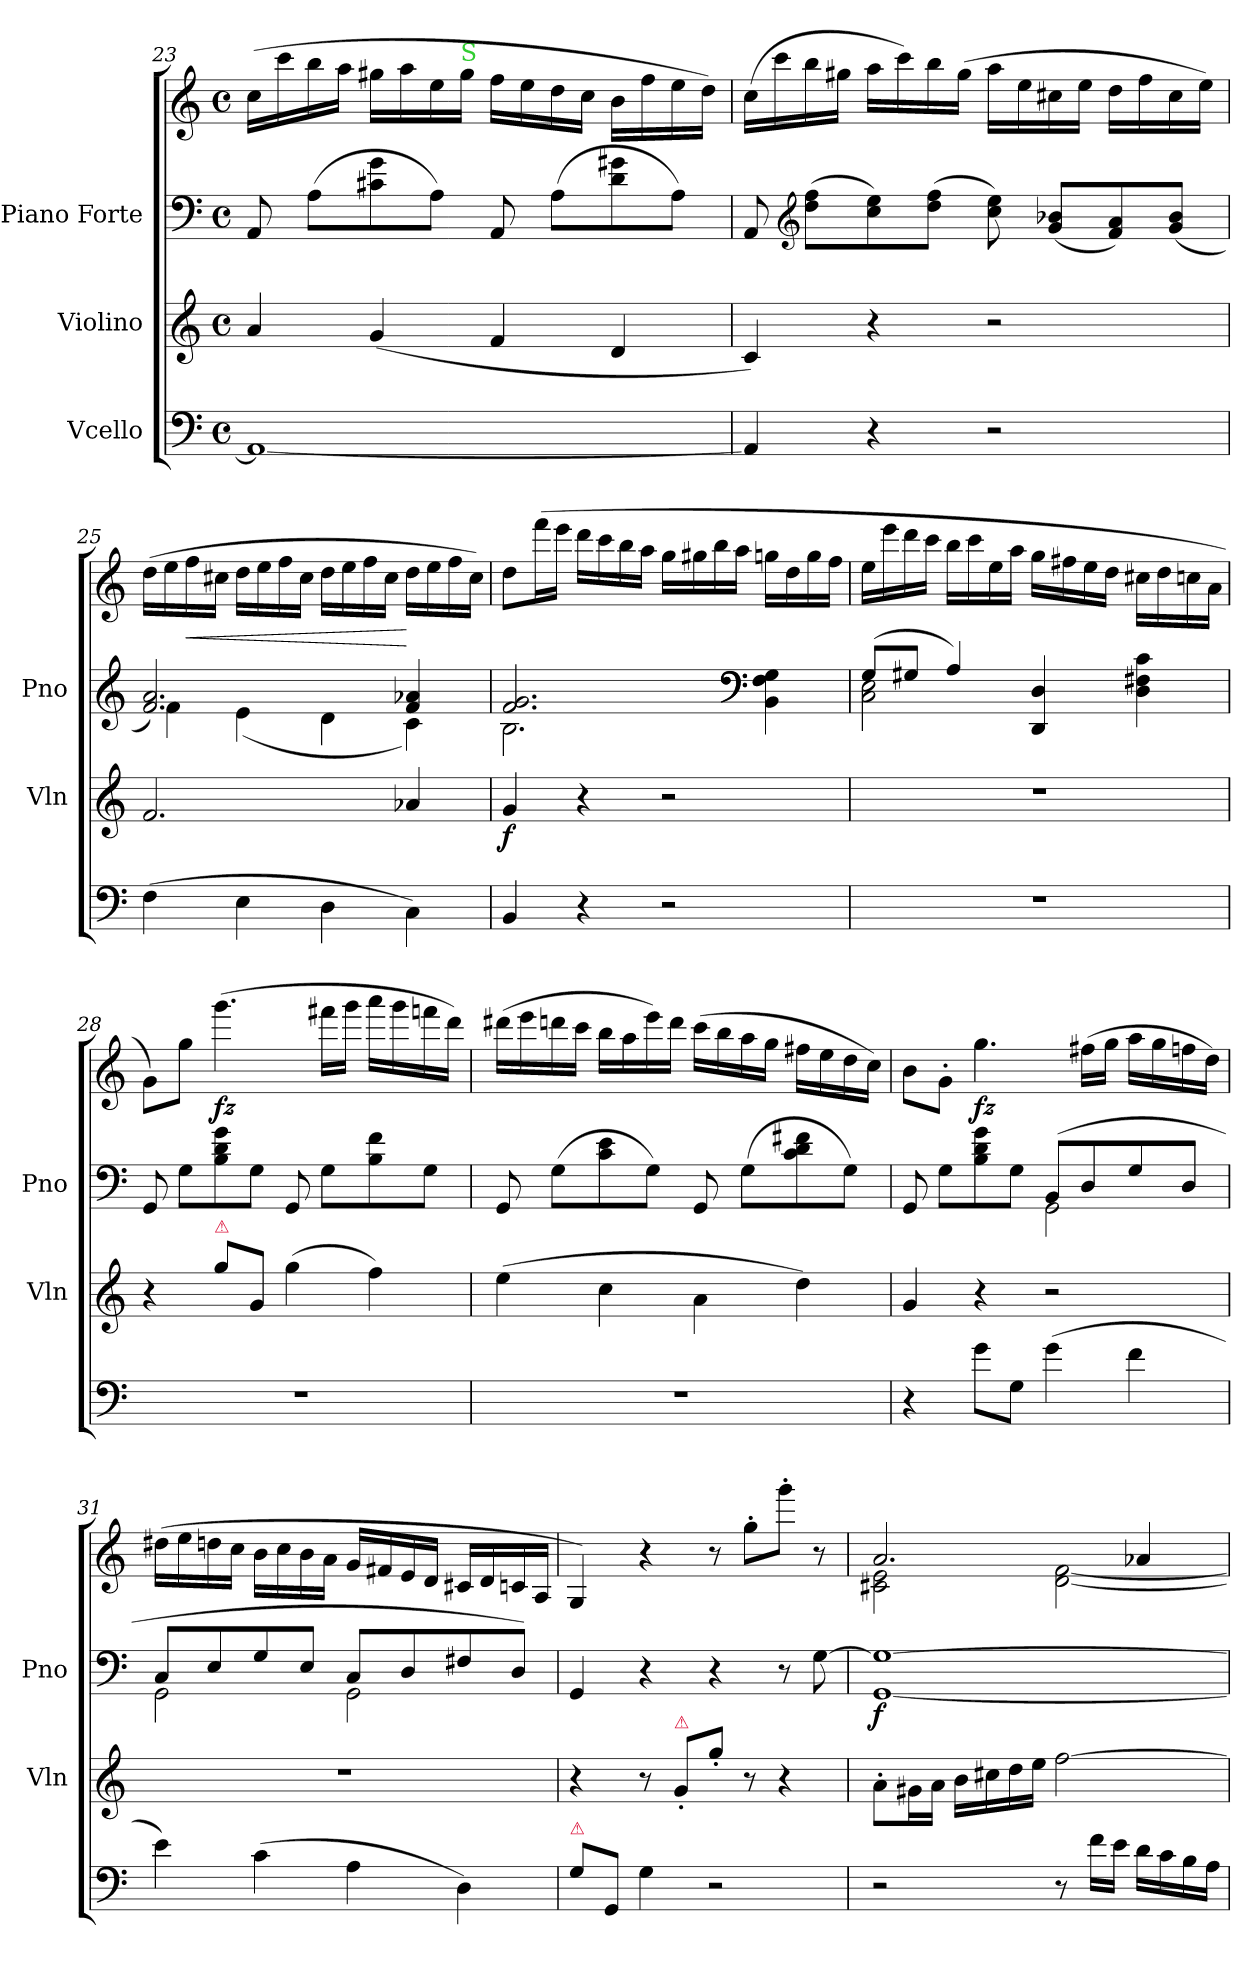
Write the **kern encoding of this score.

**kern	**kern	**dynam	**kern	**kern	**dynam
*part3	*part2	*part2	*part1	*part1	*part1
*staff4	*staff3	*staff3	*staff2	*staff1	*staff1/2
*I"Vcello	*I"Violino	*	*I"Piano Forte	*	*
*	*I'Vln	*	*I'Pno	*	*
*clefF4	*clefG2	*	*clefF4	*clefG2	*
*k[]	*k[]	*	*k[]	*k[]	*
*a:	*a:	*	*a:	*a:	*
*M4/4	*M4/4	*	*M4/4	*M4/4	*
*met(c)	*met(c)	*	*met(c)	*met(c)	*
=23	=23	=23	=23	=23	=23
1AA_	4a/	.	8AA/	(16cc\LL	.
.	.	.	.	16ccc\	.
.	.	.	(8A\L	16bb\	.
.	.	.	.	16aa\JJ	.
.	(>4g/	.	8c#X\ 8g\	16gg#X\LL	.
.	.	.	.	16aa\	.
.	.	.	8A\J)	16ee\	.
!	!	!	!	!LO:TX:a:color=limegreen:t=S	!
.	.	.	.	16gg#\JJ	.
.	4f/	.	8AA/	16ff\LL	.
.	.	.	.	16ee\	.
.	.	.	(8A\L	16dd\	.
.	.	.	.	16cc\JJ	.
.	4d/	.	8d\ 8g#X\	16b\LL	.
.	.	.	.	16ff\	.
.	.	.	8A\J)	16ee\	.
.	.	.	.	16dd\JJ)	.
=24	=24	=24	=24	=24	=24
4AA/]	4c/)	.	8AA/	(16cc\LL	.
.	.	.	.	16ccc\	.
*	*	*	*clefG2	*	*
.	.	.	(8dd\ 8ff\L	16bb\	.
.	.	.	.	16gg#X\JJ	.
4r	4r	.	8cc\ 8ee\)	16aa\LL	.
.	.	.	.	16ccc\)	.
.	.	.	(8dd\ 8ff\J	16bb\	.
.	.	.	.	(16gg#\JJ	.
2r	2r	.	8cc\ 8ee\)	16aa\LL	.
.	.	.	.	16ee\	.
.	.	.	(8g/ 8b-X/L	16cc#X\	.
.	.	.	.	16ee\JJ	.
.	.	.	8f/ 8a/)	16dd\LL	.
.	.	.	.	16ff\	.
.	.	.	(8g/ 8b-/J	16cc#\	.
.	.	.	.	16ee\JJ)	.
=25	=25	=25	=25	=25	=25
*	*	*	*^	*	*
(4F\	2.f/	.	2.f/ 2.a/)	4f\	(16dd\LL	.
.	.	.	.	.	16ee\	.
.	.	.	.	.	16ff\	<
.	.	.	.	.	16cc#X\JJ	.
4E\	.	.	.	(>4e\	16dd\LL	.
.	.	.	.	.	16ee\	.
.	.	.	.	.	16ff\	.
.	.	.	.	.	16cc#\JJ	.
4D\	.	.	.	4d\	16dd\LL	.
.	.	.	.	.	16ee\	.
.	.	.	.	.	16ff\	.
.	.	.	.	.	16cc#\JJ	.
4C\)	4a-X/	.	4f/ 4a-X/	4c\)	16dd\LL	[
.	.	.	.	.	16ee\	.
.	.	.	.	.	16ff\	.
.	.	.	.	.	16cc#\JJ)	.
=26	=26	=26	=26	=26	=26	=26
4BB/	4g/	f	2.f/ 2.g/	2.B\	8dd\L	.
.	.	.	.	.	(16fff\L	.
.	.	.	.	.	16eee\JJ	.
4r	4r	.	.	.	16ddd\LL	.
.	.	.	.	.	16ccc\	.
.	.	.	.	.	16bb\	.
.	.	.	.	.	16aa\JJ	.
2r	2r	.	.	.	16gg\LL	.
.	.	.	.	.	16gg#X\	.
.	.	.	.	.	16bb\	.
.	.	.	.	.	16aa\JJ	.
*	*	*	*clefF4	*	*	*
.	.	.	4BB\ 4F\ 4G\	4ryy	16ggn\LL	.
.	.	.	.	.	16dd\	.
.	.	.	.	.	16gg\	.
.	.	.	.	.	16ff\JJ	.
=27	=27	=27	=27	=27	=27	=27
1r	1r	.	(8G/L	2C\ 2E\	16ee\LL	.
.	.	.	.	.	16eee\	.
.	.	.	8G#X/J	.	16ddd\	.
.	.	.	.	.	16ccc\JJ	.
.	.	.	4A/)	.	16bb\LL	.
.	.	.	.	.	16ccc\	.
.	.	.	.	.	16ee\	.
.	.	.	.	.	16aa\JJ	.
.	.	.	4DD/ 4D/	2ryy	16gg\LL	.
.	.	.	.	.	16ff#X\	.
.	.	.	.	.	16ee\	.
.	.	.	.	.	16dd\JJ	.
.	.	.	4D\ 4F#X\ 4c\	.	16cc#X\LL	.
.	.	.	.	.	16dd\	.
.	.	.	.	.	16ccn\	.
.	.	.	.	.	16a\JJ	.
*	*	*	*v	*v	*	*
=28	=28	=28	=28	=28	=28
1r	4r	.	8GG/	8g\L)	.
.	.	.	8G\L	8gg\J	.
!	!LO:TX:a:color=crimson:t=⚠	!	!	!	!
.	8gg\L	.	8B\ 8d\ 8g\	(4.ggg\	fz
.	8g/J	.	8G\J	.	.
.	(4gg\	.	8GG/	.	.
.	.	.	8G\L	16fff#X\LL	.
.	.	.	.	16ggg\JJ	.
.	4ff\)	.	8B\ 8f\	16aaa\LL	.
.	.	.	.	16ggg\	.
.	.	.	8G\J	16fffn\	.
.	.	.	.	16ddd\JJ)	.
=29	=29	=29	=29	=29	=29
1r	(4ee\	.	8GG/	(16ddd#X\LL	.
.	.	.	.	16eee\	.
.	.	.	(8G\L	16dddn\	.
.	.	.	.	16ccc\JJ	.
.	4cc\	.	8c\ 8e\	16bb\LL	.
.	.	.	.	16aa\	.
.	.	.	8G\J)	16eee\)	.
.	.	.	.	16ddd\JJ	.
.	4a\	.	8GG/	(16ccc\LL	.
.	.	.	.	16bb\	.
.	.	.	(8G\L	16aa\	.
.	.	.	.	16gg\JJ	.
.	4dd\)	.	8c\ 8d\ 8f#X\	16ff#X\LL	.
.	.	.	.	16ee\	.
.	.	.	8G\J)	16dd\	.
.	.	.	.	16cc\JJ)	.
=30	=30	=30	=30	=30	=30
*	*	*	*^	*	*
4r	4g/	.	8GG/	2ryy	8b\L	.
.	.	.	8G\L	.	8g'\J	.
8g\L	4r	.	8B\ 8d\ 8g\	.	4.gg\	fz
8G\J	.	.	8G\J	.	.	.
(4g\	2r	.	(8BB/L	2GG\	.	.
.	.	.	8D/	.	(16ff#X\LL	.
.	.	.	.	.	16gg\JJ	.
4f\	.	.	8G/	.	16aa\LL	.
.	.	.	.	.	16gg\	.
.	.	.	8D/J	.	16ffn\	.
.	.	.	.	.	16dd\JJ)	.
=31	=31	=31	=31	=31	=31	=31
4e\)	1r	.	8C/L	2GG\	(16dd#X\LL	.
.	.	.	.	.	16ee\	.
.	.	.	8E/	.	16ddn\	.
.	.	.	.	.	16cc\JJ	.
(4c\	.	.	8G/	.	16b\LL	.
.	.	.	.	.	16cc\	.
.	.	.	8E/J	.	16b\	.
.	.	.	.	.	16a\JJ	.
4A\	.	.	8C/L	2GG\	16g/LL	.
.	.	.	.	.	16f#X/	.
.	.	.	8D/	.	16e/	.
.	.	.	.	.	16d/JJ	.
4D\)	.	.	8F#X/	.	16c#X/LL	.
.	.	.	.	.	16d/	.
.	.	.	8D/J)	.	16cn/	.
.	.	.	.	.	16A/JJ	.
*	*	*	*v	*v	*	*
=32	=32	=32	=32	=32	=32
!LO:TX:a:color=crimson:t=⚠	!	!	!	!	!
8G\L	4r	.	4GG/	4G/)	.
8GG/J	.	.	.	.	.
4G\	8r	.	4r	4r	.
!	!LO:TX:a:color=crimson:t=⚠	!	!	!	!
.	8g'/L	.	.	.	.
2r	8gg'\J	.	4r	8r	.
.	8r	.	.	8gg'\L	.
.	4r	.	8r	8ggg'\J	.
.	.	.	[8G\	8r	.
=33	=33	=33	=33	=33	=33
*	*	*	*	*^	*
!	!	!	!	!	!	!LO:DY:b=2
2r	8a'\L	.	[1GG 1G_	2.a/	2c#X\ 2e\	f
.	16g#X\L	.	.	.	.	.
.	16a\JJ	.	.	.	.	.
.	16b\LL	.	.	.	.	.
.	16cc#X\	.	.	.	.	.
.	16dd\	.	.	.	.	.
.	16ee\JJ	.	.	.	.	.
8r	[2ff\	.	.	.	[2d\ [2f\	.
16f\LL	.	.	.	.	.	.
16e\JJ	.	.	.	.	.	.
16d\LL	.	.	.	4a-X/	.	.
16c\	.	.	.	.	.	.
16B\	.	.	.	.	.	.
16A\JJ	.	.	.	.	.	.
*	*	*	*	*v	*v	*
=	=	=	=	=	=
*-	*-	*-	*-	*-	*-
